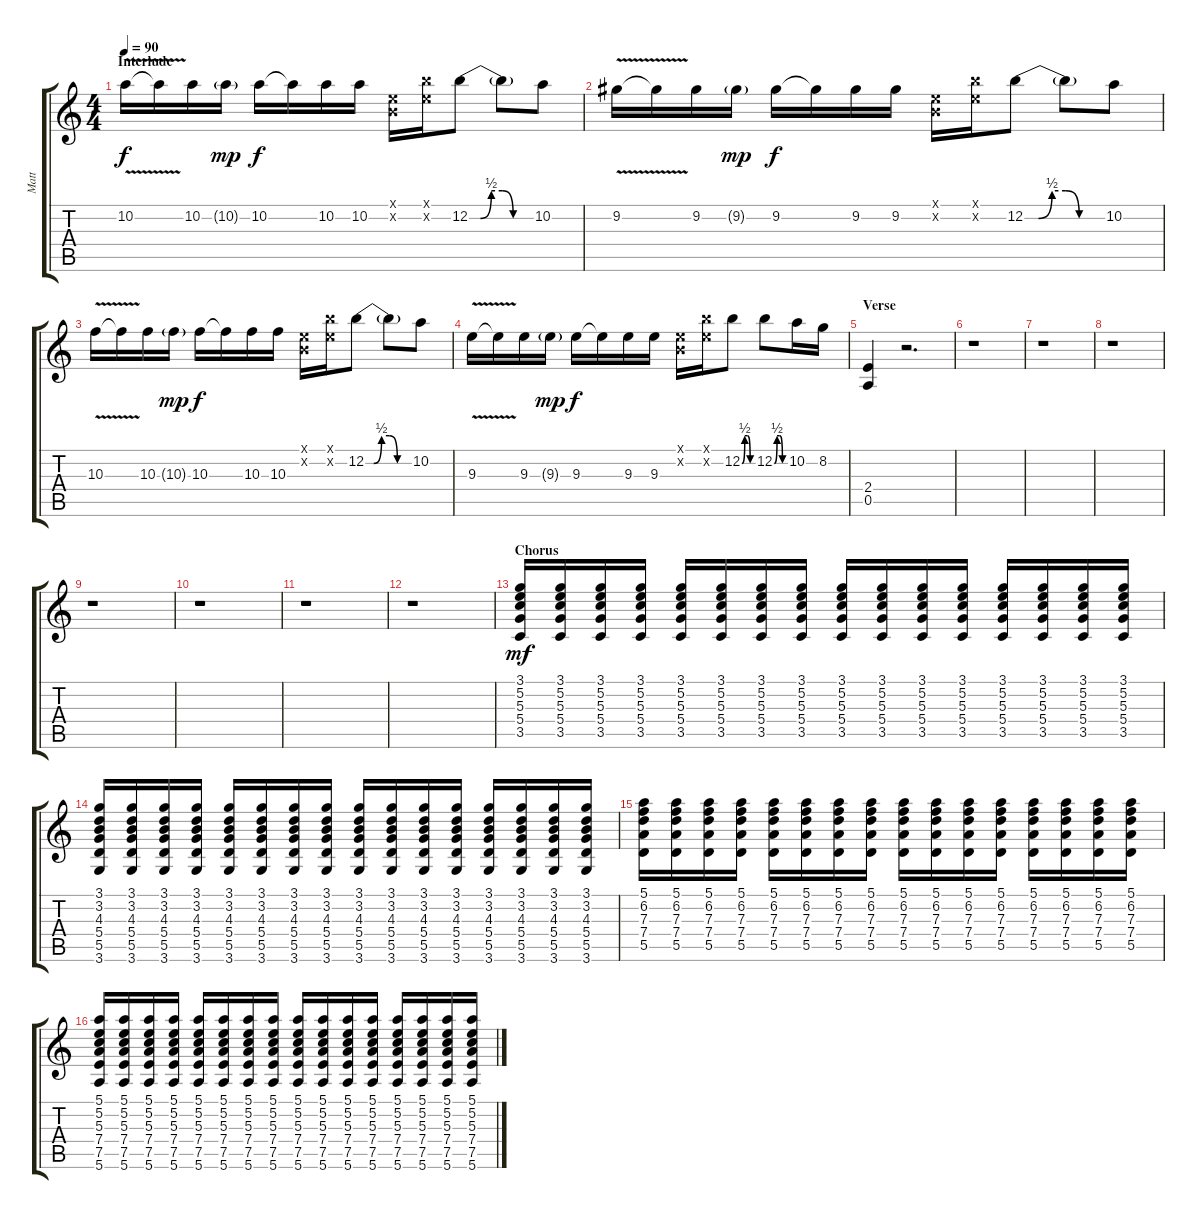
\track ("Matt" "Matt") {instrument distortionguitar}
\staff {score tabs}
\tuning (E4 B3 G3 D3 A2 E2) {hide}
\ts (4 4)
\section ("" "Interlude")
\tempo 90
\clef g2
\ks c
10.2{v}.16{dy f volume 16} 10.2{t}.16 10.2.16 10.2{g}.16{dy mp} 10.2.16{dy f} 10.2{t}.16 10.2.16 10.2.16 (0.1{x} 0.2{x}).16 (0.1{x} 12.2{x}).16 12.2{be (custom 0 0 10 0 20 2 30 2 40 0 60 0)}.8 12.2{t}.8 10.2.8 |
9.2{v}.16{volume 16} 9.2{t}.16 9.2.16 9.2{g}.16{dy mp} 9.2.16{dy f} 9.2{t}.16 9.2.16 9.2.16 (0.1{x} 0.2{x}).16 (0.1{x} 12.2{x}).16 12.2{be (custom 0 0 10 0 20 2 30 2 40 0 60 0)}.8 12.2{t}.8 10.2.8 |
10.3{v}.16{volume 16} 10.3{t}.16 10.3.16 10.3{g}.16{dy mp} 10.3.16{dy f} 10.3{t}.16 10.3.16 10.3.16 (0.1{x} 0.2{x}).16 (0.1{x} 12.2{x}).16 12.2{be (custom 0 0 10 0 20 2 30 2 40 0 60 0)}.8 12.2{t}.8 10.2.8 |
9.3{v}.16{volume 16} 9.3{t}.16 9.3.16 9.3{g}.16{dy mp} 9.3.16{dy f} 9.3{t}.16 9.3.16 9.3.16 (0.1{x} 0.2{x}).16 (0.1{x} 12.2{x}).16 12.2{be (custom 0 0 15 2 30 2 45 0 60 0)}.8 12.2{be (custom 0 0 15 2 30 2 45 0 60 0)}.8 10.2.16 8.2.16 |
\section ("" "Verse")
(2.4 0.5).4 r.2{d} |
r.1 |
r.1 |
r.1 |
r.1 |
r.1 |
r.1 |
r.1 |
\section ("" "Chorus")
(3.1 5.2 5.3 5.4 3.5).16{dy mf volume 13} (3.1 5.2 5.3 5.4 3.5).16 (3.1 5.2 5.3 5.4 3.5).16 (3.1 5.2 5.3 5.4 3.5).16 (3.1 5.2 5.3 5.4 3.5).16 (3.1 5.2 5.3 5.4 3.5).16 (3.1 5.2 5.3 5.4 3.5).16 (3.1 5.2 5.3 5.4 3.5).16 (3.1 5.2 5.3 5.4 3.5).16 (3.1 5.2 5.3 5.4 3.5).16 (3.1 5.2 5.3 5.4 3.5).16 (3.1 5.2 5.3 5.4 3.5).16 (3.1 5.2 5.3 5.4 3.5).16 (3.1 5.2 5.3 5.4 3.5).16 (3.1 5.2 5.3 5.4 3.5).16 (3.1 5.2 5.3 5.4 3.5).16 |
(3.1 3.2 4.3 5.4 5.5 3.6).16 (3.1 3.2 4.3 5.4 5.5 3.6).16 (3.1 3.2 4.3 5.4 5.5 3.6).16 (3.1 3.2 4.3 5.4 5.5 3.6).16 (3.1 3.2 4.3 5.4 5.5 3.6).16 (3.1 3.2 4.3 5.4 5.5 3.6).16 (3.1 3.2 4.3 5.4 5.5 3.6).16 (3.1 3.2 4.3 5.4 5.5 3.6).16 (3.1 3.2 4.3 5.4 5.5 3.6).16 (3.1 3.2 4.3 5.4 5.5 3.6).16 (3.1 3.2 4.3 5.4 5.5 3.6).16 (3.1 3.2 4.3 5.4 5.5 3.6).16 (3.1 3.2 4.3 5.4 5.5 3.6).16 (3.1 3.2 4.3 5.4 5.5 3.6).16 (3.1 3.2 4.3 5.4 5.5 3.6).16 (3.1 3.2 4.3 5.4 5.5 3.6).16 |
(5.1 6.2 7.3 7.4 5.5).16 (5.1 6.2 7.3 7.4 5.5).16 (5.1 6.2 7.3 7.4 5.5).16 (5.1 6.2 7.3 7.4 5.5).16 (5.1 6.2 7.3 7.4 5.5).16 (5.1 6.2 7.3 7.4 5.5).16 (5.1 6.2 7.3 7.4 5.5).16 (5.1 6.2 7.3 7.4 5.5).16 (5.1 6.2 7.3 7.4 5.5).16 (5.1 6.2 7.3 7.4 5.5).16 (5.1 6.2 7.3 7.4 5.5).16 (5.1 6.2 7.3 7.4 5.5).16 (5.1 6.2 7.3 7.4 5.5).16 (5.1 6.2 7.3 7.4 5.5).16 (5.1 6.2 7.3 7.4 5.5).16 (5.1 6.2 7.3 7.4 5.5).16 |
(5.1 5.2 5.3 7.4 7.5 5.6).16 (5.1 5.2 5.3 7.4 7.5 5.6).16 (5.1 5.2 5.3 7.4 7.5 5.6).16 (5.1 5.2 5.3 7.4 7.5 5.6).16 (5.1 5.2 5.3 7.4 7.5 5.6).16 (5.1 5.2 5.3 7.4 7.5 5.6).16 (5.1 5.2 5.3 7.4 7.5 5.6).16 (5.1 5.2 5.3 7.4 7.5 5.6).16 (5.1 5.2 5.3 7.4 7.5 5.6).16 (5.1 5.2 5.3 7.4 7.5 5.6).16 (5.1 5.2 5.3 7.4 7.5 5.6).16 (5.1 5.2 5.3 7.4 7.5 5.6).16 (5.1 5.2 5.3 7.4 7.5 5.6).16 (5.1 5.2 5.3 7.4 7.5 5.6).16 (5.1 5.2 5.3 7.4 7.5 5.6).16 (5.1 5.2 5.3 7.4 7.5 5.6).16
